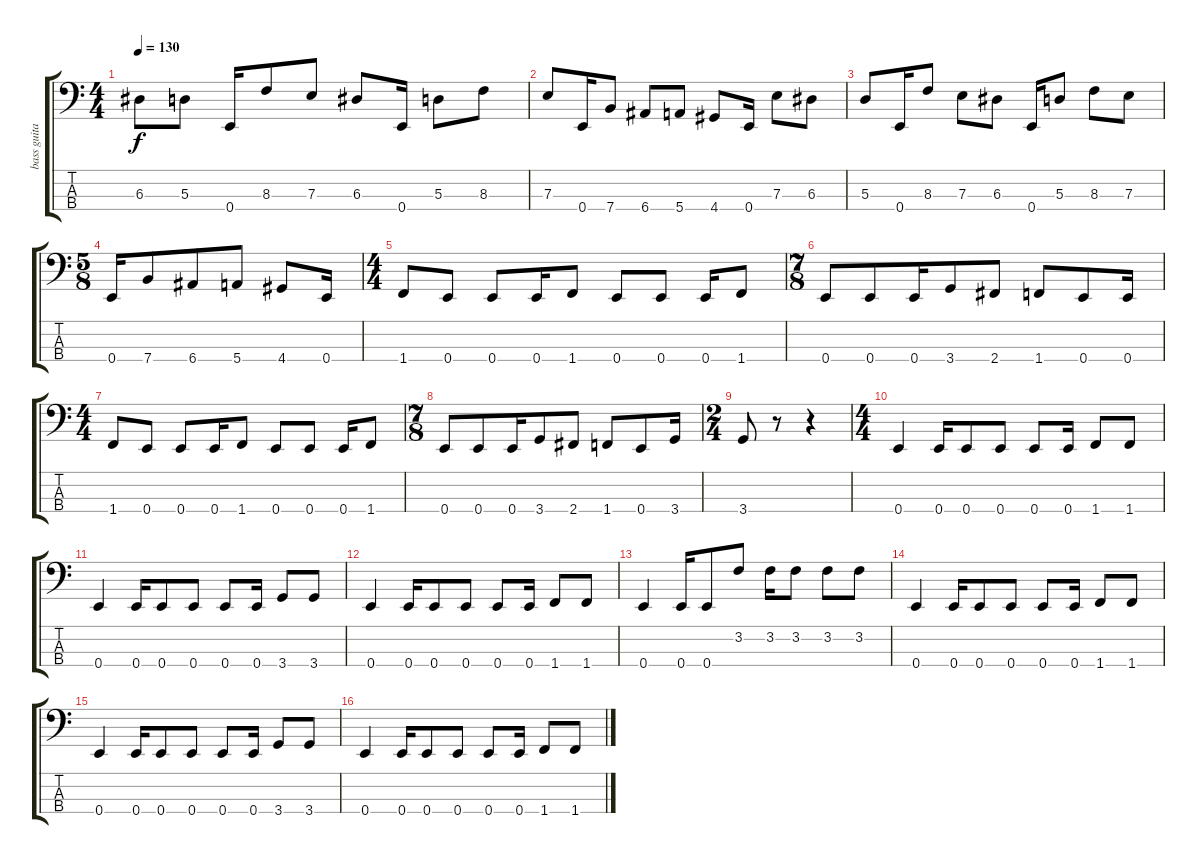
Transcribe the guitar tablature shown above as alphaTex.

\track ("bass guitar" "bass guita") {instrument electricbassfinger}
\staff {score tabs}
\tuning (G2 D2 A1 E1) {hide}
\ts (4 4)
\tempo 130
\clef f4
\ks c
6.3.8{dy f} 5.3.8 0.4.16 8.3.8 7.3.8 6.3.8 0.4.16 5.3.8 8.3.8 |
7.3.8 0.4.16 7.4.8 6.4.8 5.4.8 4.4.8 0.4.16 7.3.8 6.3.8 |
5.3.8 0.4.16 8.3.8 7.3.8 6.3.8 0.4.16 5.3.8 8.3.8 7.3.8 |
\ts (5 8)
0.4.16 7.4.8 6.4.8 5.4.8 4.4.8 0.4.16 |
\ts (4 4)
1.4.8 0.4.8 0.4.8 0.4.16 1.4.8 0.4.8 0.4.8 0.4.16 1.4.8 |
\ts (7 8)
0.4.8 0.4.8 0.4.16 3.4.8 2.4.8 1.4.8 0.4.8 0.4.16 |
\ts (4 4)
1.4.8 0.4.8 0.4.8 0.4.16 1.4.8 0.4.8 0.4.8 0.4.16 1.4.8 |
\ts (7 8)
0.4.8 0.4.8 0.4.16 3.4.8 2.4.8 1.4.8 0.4.8 3.4.16 |
\ts (2 4)
3.4.8 r.8 r.4 |
\ts (4 4)
0.4.4 0.4.16 0.4.8 0.4.8 0.4.8 0.4.16 1.4.8 1.4.8 |
0.4.4 0.4.16 0.4.8 0.4.8 0.4.8 0.4.16 3.4.8 3.4.8 |
0.4.4 0.4.16 0.4.8 0.4.8 0.4.8 0.4.16 1.4.8 1.4.8 |
0.4.4 0.4.16 0.4.8 3.2.8 3.2.16 3.2.8 3.2.8 3.2.8 |
0.4.4 0.4.16 0.4.8 0.4.8 0.4.8 0.4.16 1.4.8 1.4.8 |
0.4.4 0.4.16 0.4.8 0.4.8 0.4.8 0.4.16 3.4.8 3.4.8 |
0.4.4 0.4.16 0.4.8 0.4.8 0.4.8 0.4.16 1.4.8 1.4.8
